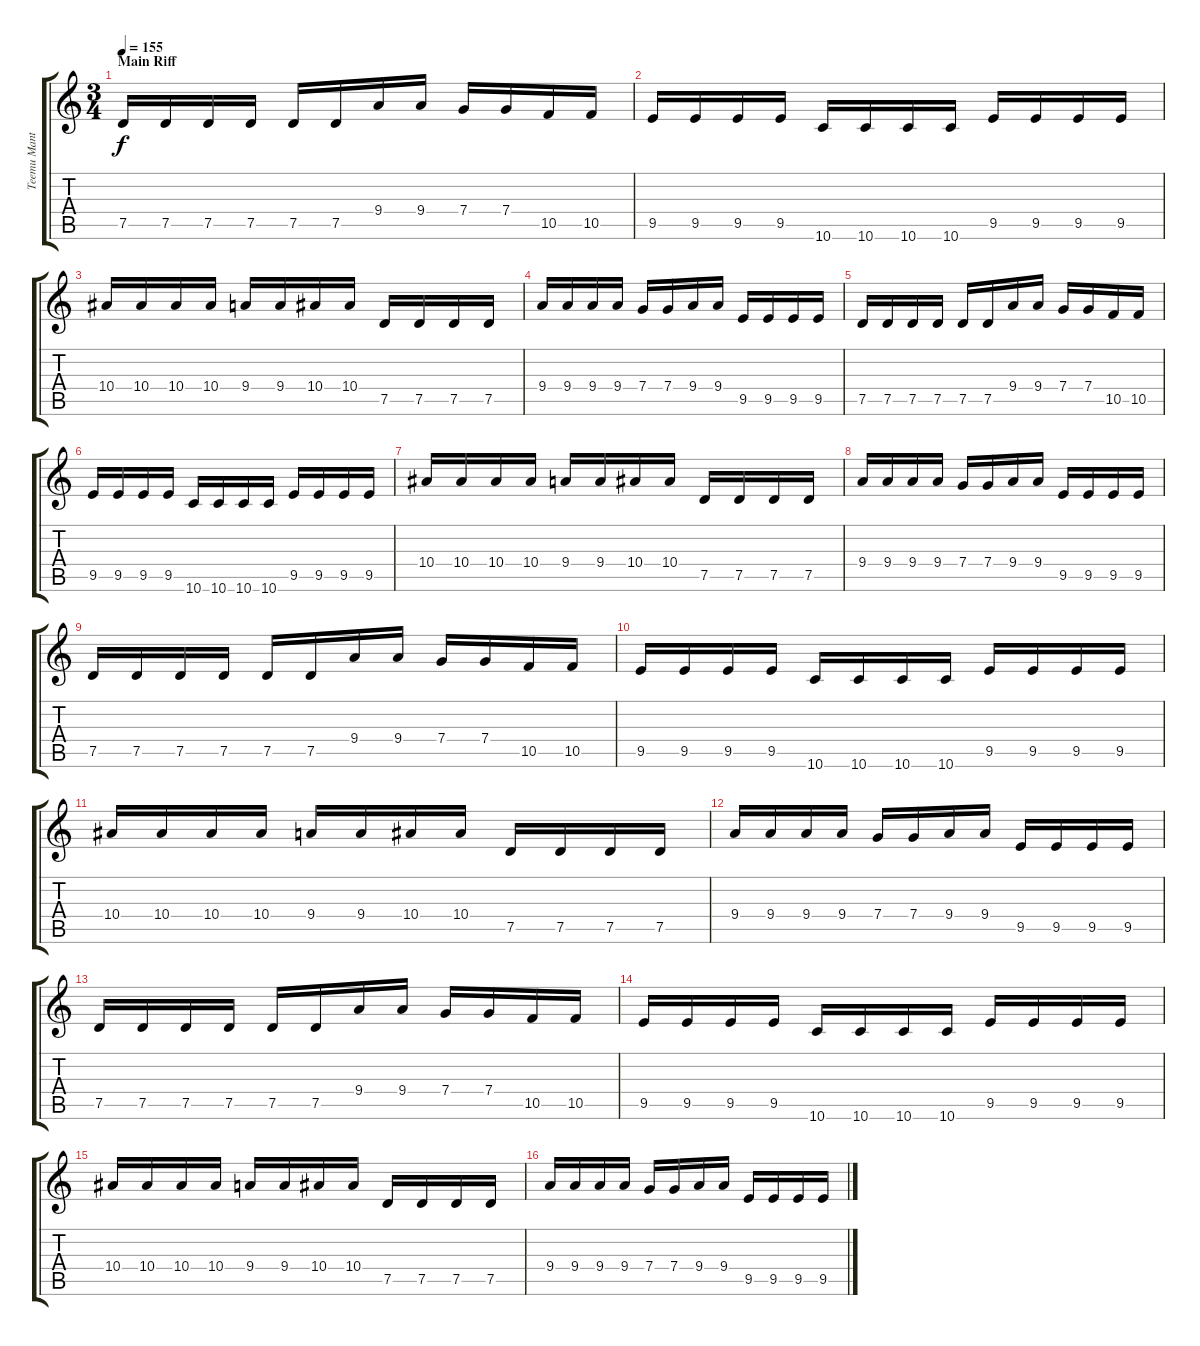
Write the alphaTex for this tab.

\track ("Teemu Mantysaari" "Teemu Mant") {instrument distortionguitar}
\staff {score tabs}
\tuning (D4 A3 F3 C3 G2 D2) {hide}
\ts (3 4)
\section ("" "Main Riff")
\tempo 155
\clef g2
\ks c
7.5.16{dy f} 7.5.16 7.5.16 7.5.16 7.5.16 7.5.16 9.4.16 9.4.16 7.4.16 7.4.16 10.5.16 10.5.16 |
9.5.16 9.5.16 9.5.16 9.5.16 10.6.16 10.6.16 10.6.16 10.6.16 9.5.16 9.5.16 9.5.16 9.5.16 |
10.4.16 10.4.16 10.4.16 10.4.16 9.4.16 9.4.16 10.4.16 10.4.16 7.5.16 7.5.16 7.5.16 7.5.16 |
9.4.16 9.4.16 9.4.16 9.4.16 7.4.16 7.4.16 9.4.16 9.4.16 9.5.16 9.5.16 9.5.16 9.5.16 |
7.5.16 7.5.16 7.5.16 7.5.16 7.5.16 7.5.16 9.4.16 9.4.16 7.4.16 7.4.16 10.5.16 10.5.16 |
9.5.16 9.5.16 9.5.16 9.5.16 10.6.16 10.6.16 10.6.16 10.6.16 9.5.16 9.5.16 9.5.16 9.5.16 |
10.4.16 10.4.16 10.4.16 10.4.16 9.4.16 9.4.16 10.4.16 10.4.16 7.5.16 7.5.16 7.5.16 7.5.16 |
9.4.16 9.4.16 9.4.16 9.4.16 7.4.16 7.4.16 9.4.16 9.4.16 9.5.16 9.5.16 9.5.16 9.5.16 |
7.5.16 7.5.16 7.5.16 7.5.16 7.5.16 7.5.16 9.4.16 9.4.16 7.4.16 7.4.16 10.5.16 10.5.16 |
9.5.16 9.5.16 9.5.16 9.5.16 10.6.16 10.6.16 10.6.16 10.6.16 9.5.16 9.5.16 9.5.16 9.5.16 |
10.4.16 10.4.16 10.4.16 10.4.16 9.4.16 9.4.16 10.4.16 10.4.16 7.5.16 7.5.16 7.5.16 7.5.16 |
9.4.16 9.4.16 9.4.16 9.4.16 7.4.16 7.4.16 9.4.16 9.4.16 9.5.16 9.5.16 9.5.16 9.5.16 |
7.5.16 7.5.16 7.5.16 7.5.16 7.5.16 7.5.16 9.4.16 9.4.16 7.4.16 7.4.16 10.5.16 10.5.16 |
9.5.16 9.5.16 9.5.16 9.5.16 10.6.16 10.6.16 10.6.16 10.6.16 9.5.16 9.5.16 9.5.16 9.5.16 |
10.4.16 10.4.16 10.4.16 10.4.16 9.4.16 9.4.16 10.4.16 10.4.16 7.5.16 7.5.16 7.5.16 7.5.16 |
9.4.16 9.4.16 9.4.16 9.4.16 7.4.16 7.4.16 9.4.16 9.4.16 9.5.16 9.5.16 9.5.16 9.5.16
